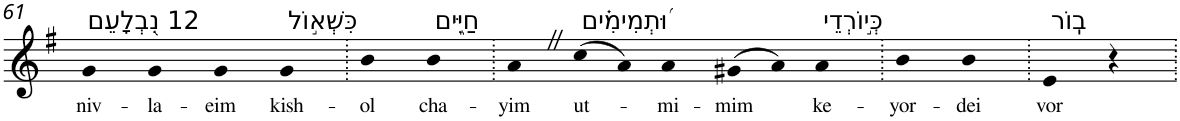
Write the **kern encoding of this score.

**kern	**text
*part1	*part1
*staff1	*staff1
*I"Piano	*
*I'Pno	*
!!LO:PB:g=z
*clefG2	*
*k[f#]	*
*G:	*
=61	=61
!LO:TX:a:t=12 נִ֭בְלָעֵם	!
!	!LO:LY:b
4g	niv-
!	!LO:LY:b
4g	-la-
!	!LO:LY:b
4g	-eim
!LO:TX:a:t=כִּשְׁא֣וֹל	!
!	!LO:LY:b
4g	kish-
=62.	=62.
!	!LO:LY:b
4b	-ol
!LO:TX:a:t=חַיִּ֑ים	!
!	!LO:LY:b
4b	cha-
=63.	=63.
!	!LO:LY:b
4aZ	-yim
!LO:TX:a:t=וּ֝תְמִימִ֗ים	!
!	!LO:LY:b
(>8cc	ut-
8a)	.
!	!LO:LY:b
4a	-mi-
!	!LO:LY:b
(>8g#X	-mim
8a)	.
!LO:TX:a:t=כְּי֣וֹרְדֵי	!
!	!LO:LY:b
4a	ke-
=64.	=64.
!	!LO:LY:b
4b	-yor-
!	!LO:LY:b
4b	-dei
=65.	=65.
!LO:TX:a:t=בֽוֹר	!
!	!LO:LY:b
4e	vor
4r	.
=.	=.
*-	*-
